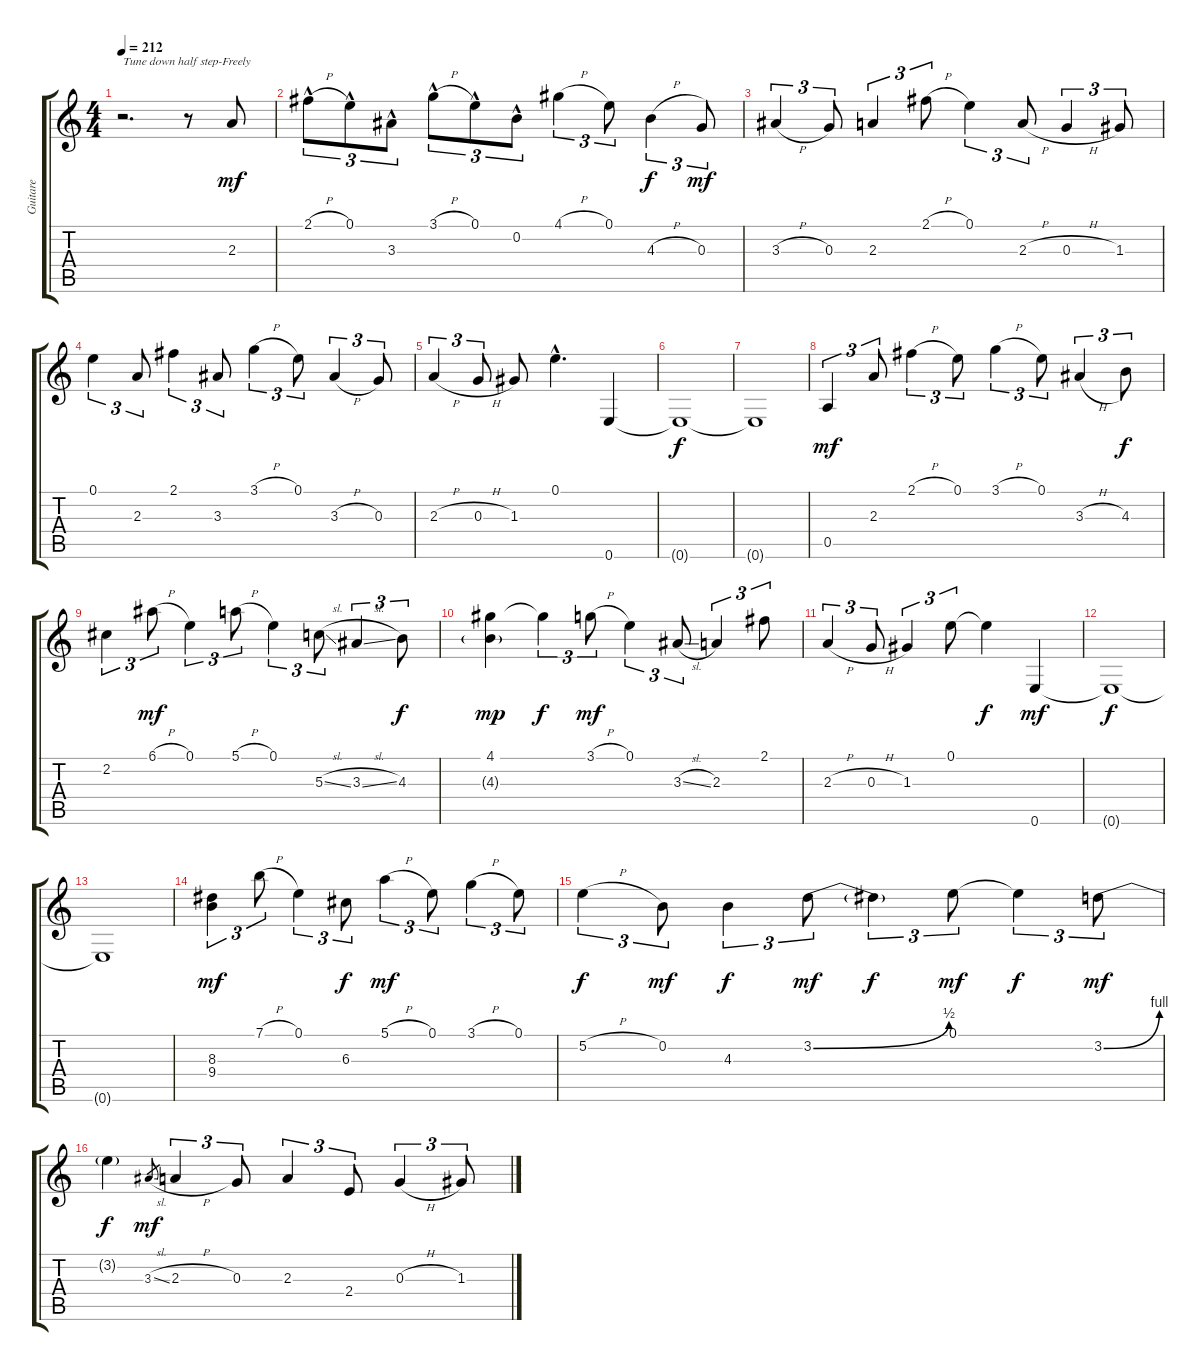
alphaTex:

\track ("Guitare" "Guitare") {instrument overdrivenguitar}
\staff {score tabs}
\tuning (E4 B3 G3 D3 A2 E2) {hide}
\ts (4 4)
\tempo 212
\clef g2
\ks c
r.2{d txt "Tune down half step-Freely" dy mf instrument overdrivenguitar} r.8 2.3.8 |
2.1{h hac}.8{tu (3 2)} 0.1{hac}.8{tu (3 2)} 3.3{hac}.8{tu (3 2)} 3.1{h hac}.8{tu (3 2)} 0.1{hac}.8{tu (3 2)} 0.2{hac}.8{tu (3 2)} 4.1{h}.4{tu (3 2)} 0.1.8{tu (3 2)} 4.3{h}.4{tu (3 2) dy f} 0.3.8{tu (3 2) dy mf} |
3.3{h}.4{tu (3 2)} 0.3.8{tu (3 2)} 2.3.4{tu (3 2)} 2.1{h}.8{tu (3 2)} 0.1.4{tu (3 2)} 2.3{h}.8{tu (3 2)} 0.3{h}.4{tu (3 2)} 1.3.8{tu (3 2)} |
0.1.4{tu (3 2)} 2.3.8{tu (3 2)} 2.1.4{tu (3 2)} 3.3.8{tu (3 2)} 3.1{h}.4{tu (3 2)} 0.1.8{tu (3 2)} 3.3{h}.4{tu (3 2)} 0.3.8{tu (3 2)} |
2.3{h}.4{tu (3 2)} 0.3{h}.8{tu (3 2)} 1.3.8 0.1{hac}.4{d} 0.6.4 |
0.6{t}.1{dy f} |
0.6{t}.1 |
0.5.4{tu (3 2) dy mf} 2.3.8{tu (3 2)} 2.1{h}.4{tu (3 2)} 0.1.8{tu (3 2)} 3.1{h}.4{tu (3 2)} 0.1.8{tu (3 2)} 3.3{h}.4{tu (3 2)} 4.3.8{tu (3 2) dy f} |
2.2.4{tu (3 2)} 6.1{h}.8{tu (3 2) dy mf} 0.1.4{tu (3 2)} 5.1{h}.8{tu (3 2)} 0.1.4{tu (3 2)} 5.3{sl}.8{tu (3 2)} 3.3{sl}.4{tu (3 2)} 4.3.8{tu (3 2) dy f} |
(4.1 4.3{g}).4{dy mp} 4.1{t}.4{tu (3 2) dy f} 3.1{h}.8{tu (3 2) dy mf} 0.1.4{tu (3 2)} 3.3{sl}.8{tu (3 2)} 2.3.4{tu (3 2)} 2.1.8{tu (3 2)} |
2.3{h}.4{tu (3 2)} 0.3{h}.8{tu (3 2)} 1.3.4{tu (3 2)} 0.1.8{tu (3 2)} 0.1{t}.4{dy f} 0.6.4{dy mf} |
0.6{t}.1{dy f} |
0.6{t}.1 |
(8.3 9.4).4{tu (3 2) dy mf} 7.1{h}.8{tu (3 2)} 0.1.4{tu (3 2)} 6.3.8{tu (3 2) dy f} 5.1{h}.4{tu (3 2) dy mf} 0.1.8{tu (3 2)} 3.1{h}.4{tu (3 2)} 0.1.8{tu (3 2)} |
5.2{h}.4{tu (3 2) dy f} 0.2.8{tu (3 2) dy mf} 4.3.4{tu (3 2) dy f} 3.2{be (bend 0 0 60 2)}.8{tu (3 2) dy mf} 3.2{t}.4{tu (3 2) dy f} 0.1.8{tu (3 2) dy mf} 0.1{t}.4{tu (3 2) dy f} 3.2{be (bend 0 0 60 4)}.8{tu (3 2) dy mf} |
3.2{t}.4{dy f} 3.3{sl}.8{gr dy mf} 2.3{h}.4{tu (3 2)} 0.3.8{tu (3 2)} 2.3.4{tu (3 2)} 2.4.8{tu (3 2)} 0.3{h}.4{tu (3 2)} 1.3.8{tu (3 2)}
